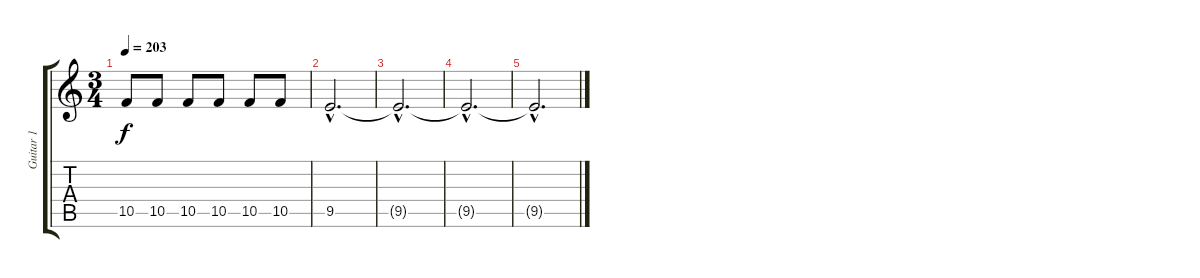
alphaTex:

\track ("Guitar 1" "Guitar 1") {instrument overdrivenguitar}
\staff {score tabs}
\tuning (D4 A3 F3 C3 G2 C2) {hide}
\ts (3 4)
\tempo 203
\clef g2
\ks c
10.5.8{dy f} 10.5.8 10.5.8 10.5.8 10.5.8 10.5.8 |
9.5{hac}.2{d} |
9.5{hac t}.2{d} |
9.5{hac t}.2{d} |
9.5{hac t}.2{d}
